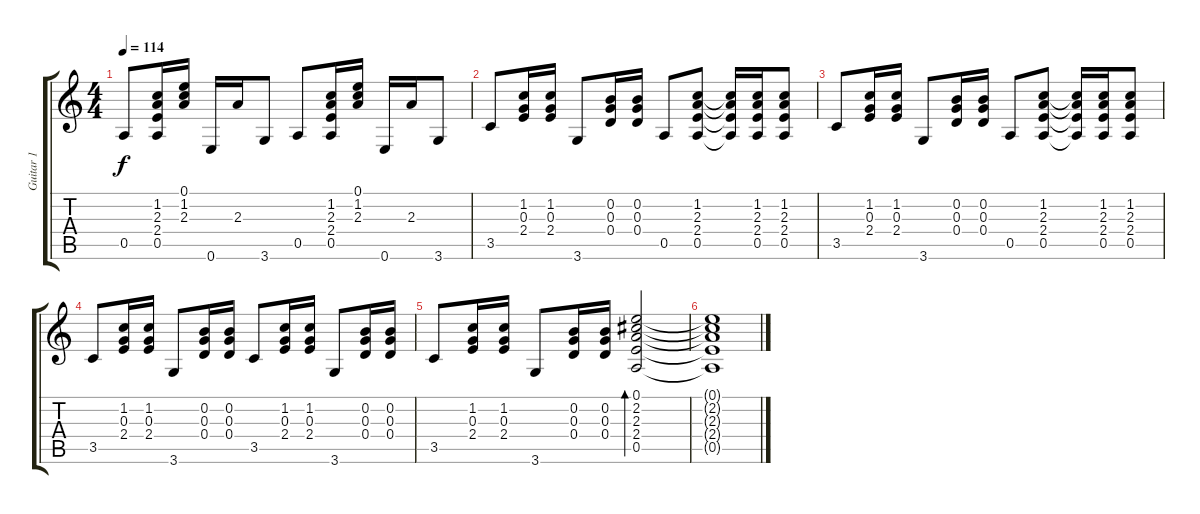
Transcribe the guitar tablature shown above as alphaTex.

\track ("Guitar 1" "Guitar 1") {instrument acousticguitarsteel}
\staff {score tabs}
\tuning (E4 B3 G3 D3 A2 E2) {hide}
\ts (4 4)
\tempo 114
\clef g2
\ks c
0.5.8{dy f} (1.2 2.3 2.4 0.5).16 (0.1 1.2 2.3).16 0.6.16 2.3.16 3.6.8 0.5.8 (1.2 2.3 2.4 0.5).16 (0.1 1.2 2.3).16 0.6.16 2.3.16 3.6.8 |
3.5.8 (1.2 0.3 2.4).16 (1.2 0.3 2.4).16 3.6.8 (0.2 0.3 0.4).16 (0.2 0.3 0.4).16 0.5.8 (1.2 2.3 2.4 0.5).8 (1.2{t} 2.3{t} 2.4{t} 0.5{t}).16 (1.2 2.3 2.4 0.5).16 (1.2 2.3 2.4 0.5).8 |
3.5.8 (1.2 0.3 2.4).16 (1.2 0.3 2.4).16 3.6.8 (0.2 0.3 0.4).16 (0.2 0.3 0.4).16 0.5.8 (1.2 2.3 2.4 0.5).8 (1.2{t} 2.3{t} 2.4{t} 0.5{t}).16 (1.2 2.3 2.4 0.5).16 (1.2 2.3 2.4 0.5).8 |
3.5.8 (1.2 0.3 2.4).16 (1.2 0.3 2.4).16 3.6.8 (0.2 0.3 0.4).16 (0.2 0.3 0.4).16 3.5.8 (1.2 0.3 2.4).16 (1.2 0.3 2.4).16 3.6.8 (0.2 0.3 0.4).16 (0.2 0.3 0.4).16 |
3.5.8 (1.2 0.3 2.4).16 (1.2 0.3 2.4).16 3.6.8 (0.2 0.3 0.4).16 (0.2 0.3 0.4).16 (0.1 2.2 2.3 2.4 0.5).2{bd 30} |
(0.1{t} 2.2{t} 2.3{t} 2.4{t} 0.5{t}).1
